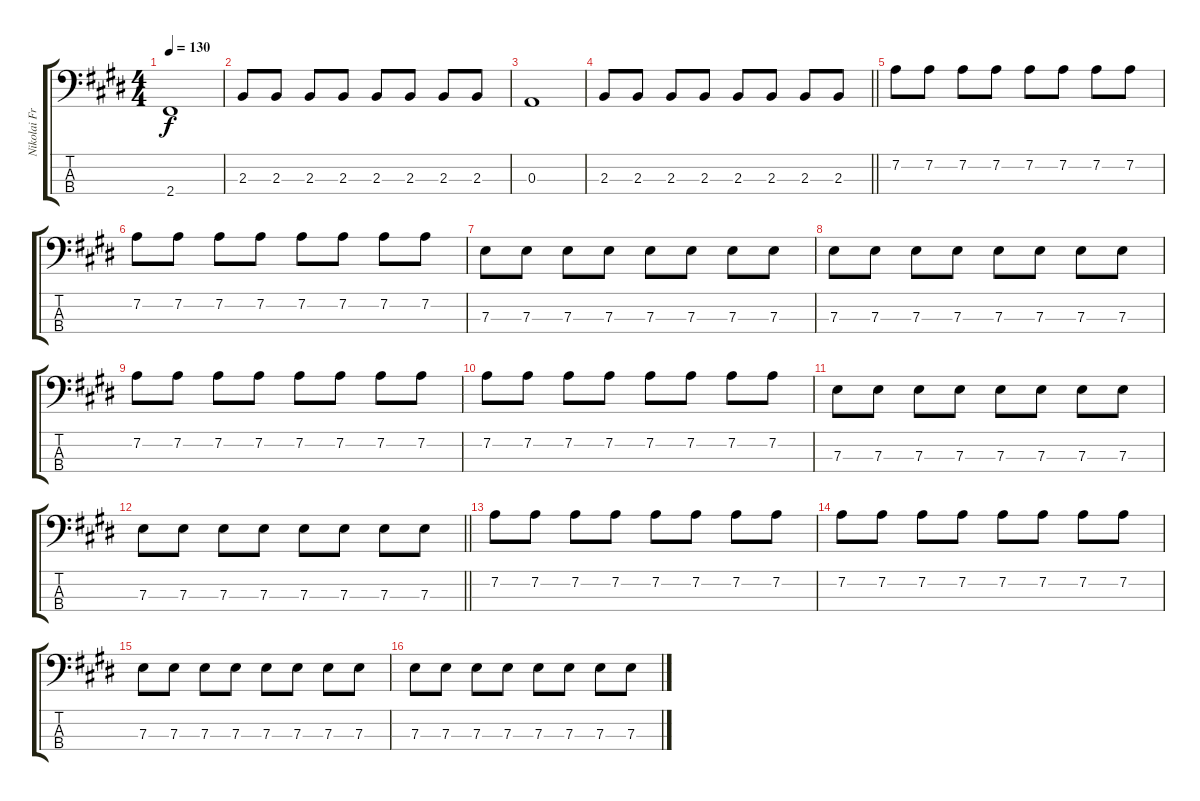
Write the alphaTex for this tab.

\track ("Nikolai Fraiture" "Nikolai Fr") {instrument electricbassfinger}
\staff {score tabs}
\tuning (G2 D2 A1 E1) {hide}
\ts (4 4)
\tempo 130
\clef f4
\ks e
2.4.1{dy f} |
2.3.8 2.3.8 2.3.8 2.3.8 2.3.8 2.3.8 2.3.8 2.3.8 |
0.3.1 |
\barLineRight lightlight
2.3.8 2.3.8 2.3.8 2.3.8 2.3.8 2.3.8 2.3.8 2.3.8 |
7.2.8 7.2.8 7.2.8 7.2.8 7.2.8 7.2.8 7.2.8 7.2.8 |
7.2.8 7.2.8 7.2.8 7.2.8 7.2.8 7.2.8 7.2.8 7.2.8 |
7.3.8 7.3.8 7.3.8 7.3.8 7.3.8 7.3.8 7.3.8 7.3.8 |
7.3.8 7.3.8 7.3.8 7.3.8 7.3.8 7.3.8 7.3.8 7.3.8 |
7.2.8 7.2.8 7.2.8 7.2.8 7.2.8 7.2.8 7.2.8 7.2.8 |
7.2.8 7.2.8 7.2.8 7.2.8 7.2.8 7.2.8 7.2.8 7.2.8 |
7.3.8 7.3.8 7.3.8 7.3.8 7.3.8 7.3.8 7.3.8 7.3.8 |
\barLineRight lightlight
7.3.8 7.3.8 7.3.8 7.3.8 7.3.8 7.3.8 7.3.8 7.3.8 |
7.2.8 7.2.8 7.2.8 7.2.8 7.2.8 7.2.8 7.2.8 7.2.8 |
7.2.8 7.2.8 7.2.8 7.2.8 7.2.8 7.2.8 7.2.8 7.2.8 |
7.3.8 7.3.8 7.3.8 7.3.8 7.3.8 7.3.8 7.3.8 7.3.8 |
7.3.8 7.3.8 7.3.8 7.3.8 7.3.8 7.3.8 7.3.8 7.3.8
